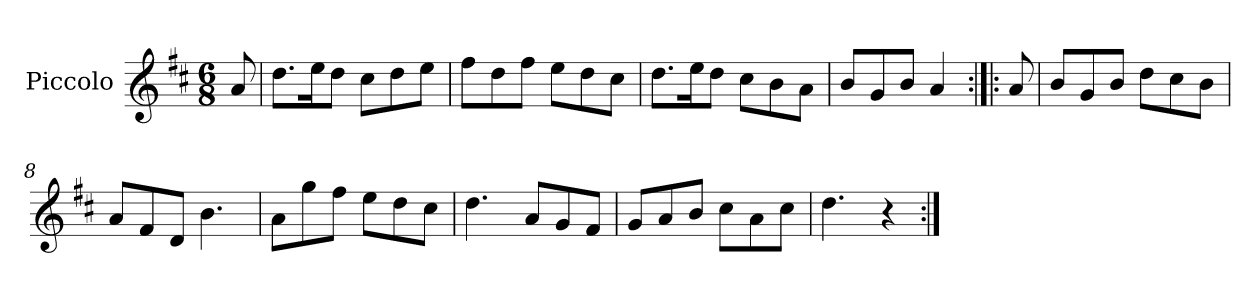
**kern
*part1
*staff1
*I"Piccolo
*I'Picc
*clefG2
*ITrd-5c-8
*k[b-e-]
*B-:
*M6/8
=1
8ff/
=2
8.bb-\L
16ccc\K
8bb-\J
8aa\L
8bb-\
8ccc\J
=3
8ddd\L
8bb-\
8ddd\J
8ccc\L
8bb-\
8aa\J
=4
8.bb-\L
16ccc\K
8bb-\J
8aa\L
8gg\
8ff\J
=5
8gg/L
8ee-/
8gg/J
4ff/
=6:|!|:
8ff/
=7
8gg/L
8ee-/
8gg/J
8bb-\L
8aa\
8gg\J
=8
8ff/L
8dd/
8b-/J
4.gg\
=9
8ff\L
8eee-\
8ddd\J
8ccc\L
8bb-\
8aa\J
!!LO:LB:g=z
=10
4.bb-\
8ff/L
8ee-/
8dd/J
=11
8ee-/L
8ff/
8gg/J
8aa\L
8ff\
8aa\J
=12
4.bb-\
4r
=:|!
*-
